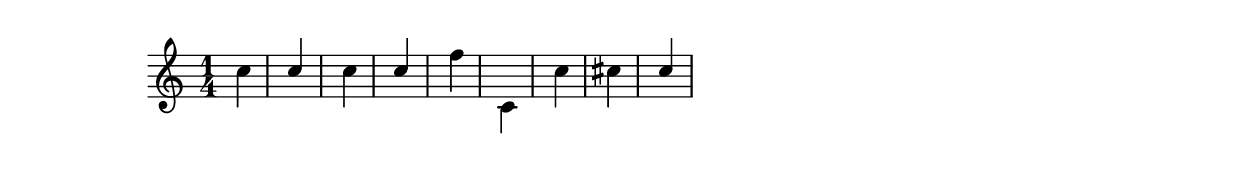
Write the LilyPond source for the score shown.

#(ly:set-option 'old-relative)
\version "1.9.0"
\header {
texidoc = "Downstem notes following a barline are
printed with some extra space. This is an optical correction similar
to juxtaposed stems.

Accidentals after the barline get some space as well.
"
}

sd = \property Voice.Stem \set #'direction = #-1
su = \property Voice.Stem \set #'direction = #1
\score { \notes\relative c''
{

%\property Staff.StaffSpacing \override #'stem-spacing-correction = #10
%\property Staff.NoteSpacing \override #'stem-spacing-correction = #10

\time 1/4 \sd c4 \su c4
\sd c4 \su c4
\sd f c,4  c'4 cis4 \stemUp c4
}
\paper { raggedright = ##t}
}

